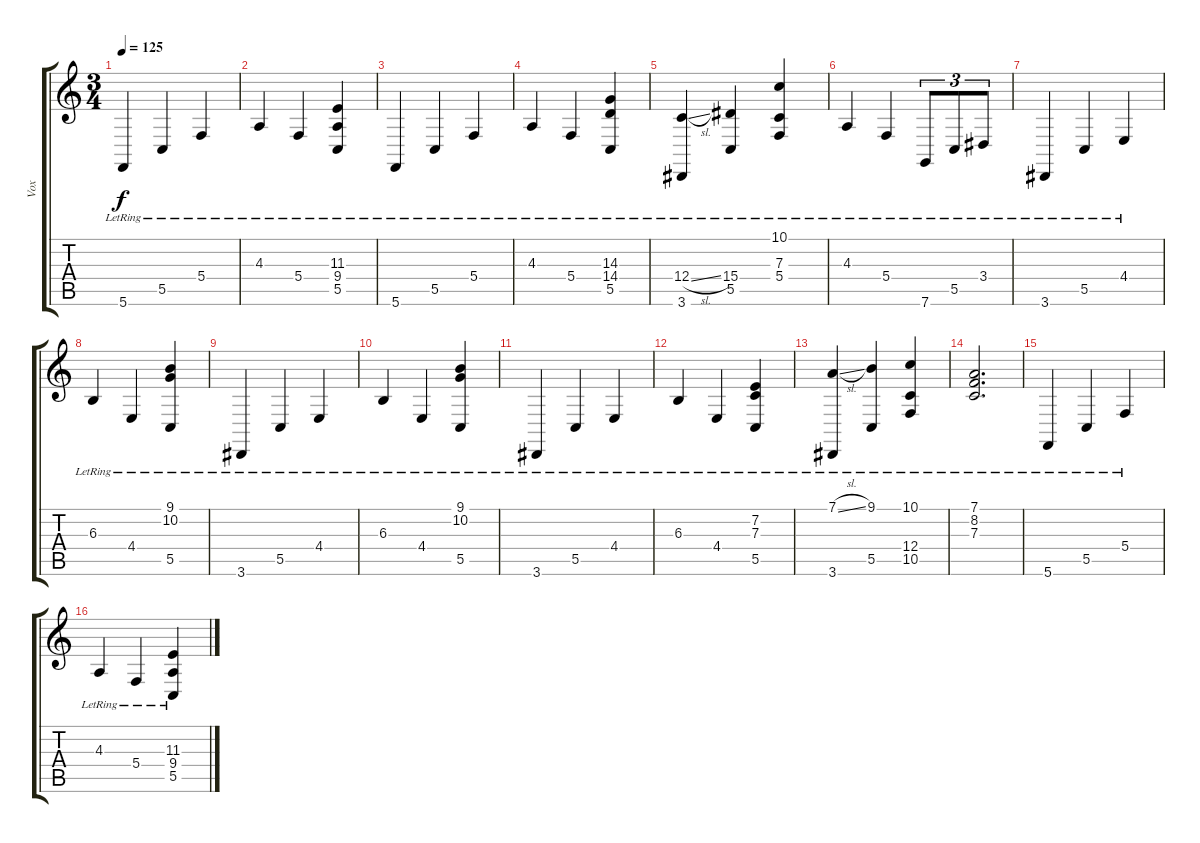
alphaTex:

\track ("Vox" "Vox") {instrument lead2sawtooth}
\staff {score tabs}
\tuning (D4 A3 F3 C3 G2 C2) {hide}
\ts (3 4)
\tempo 125
\clef g2
\ks c
5.6{lr}.4{dy f} 5.5{lr}.4 5.4{lr}.4 |
4.3{lr}.4 5.4{lr}.4 (11.3{lr} 9.4{lr} 5.5{lr}).4 |
5.6{lr}.4 5.5{lr}.4 5.4{lr}.4 |
4.3{lr}.4 5.4{lr}.4 (14.3{lr} 14.4{lr} 5.5{lr}).4 |
(12.4{sl lr} 3.6{lr}).4 (15.4{lr} 5.5{lr}).4 (10.1{lr} 7.3{lr} 5.4{lr}).4 |
4.3{lr}.4 5.4{lr}.4 7.6{lr}.8{tu (3 2)} 5.5{lr}.8{tu (3 2)} 3.4{lr}.8{tu (3 2)} |
3.6{lr}.4 5.5{lr}.4 4.4{lr}.4 |
6.3{lr}.4 4.4{lr}.4 (9.1 10.2 5.5{lr}).4 |
3.6{lr}.4 5.5{lr}.4 4.4{lr}.4 |
6.3{lr}.4 4.4{lr}.4 (9.1{lr} 10.2{lr} 5.5{lr}).4 |
3.6{lr}.4 5.5{lr}.4 4.4{lr}.4 |
6.3{lr}.4 4.4{lr}.4 (7.2 7.3 5.5{lr}).4 |
(7.1{sl lr} 3.6{lr}).4 (9.1{lr} 5.5{lr}).4 (10.1{lr} 12.4{lr} 10.5{lr}).4 |
(7.1{lr} 8.2{lr} 7.3{lr}).2{d} |
5.6{lr}.4{volume 0} 5.5{lr}.4 5.4{lr}.4 |
4.3{lr}.4 5.4{lr}.4 (11.3{lr} 9.4{lr} 5.5{lr}).4
